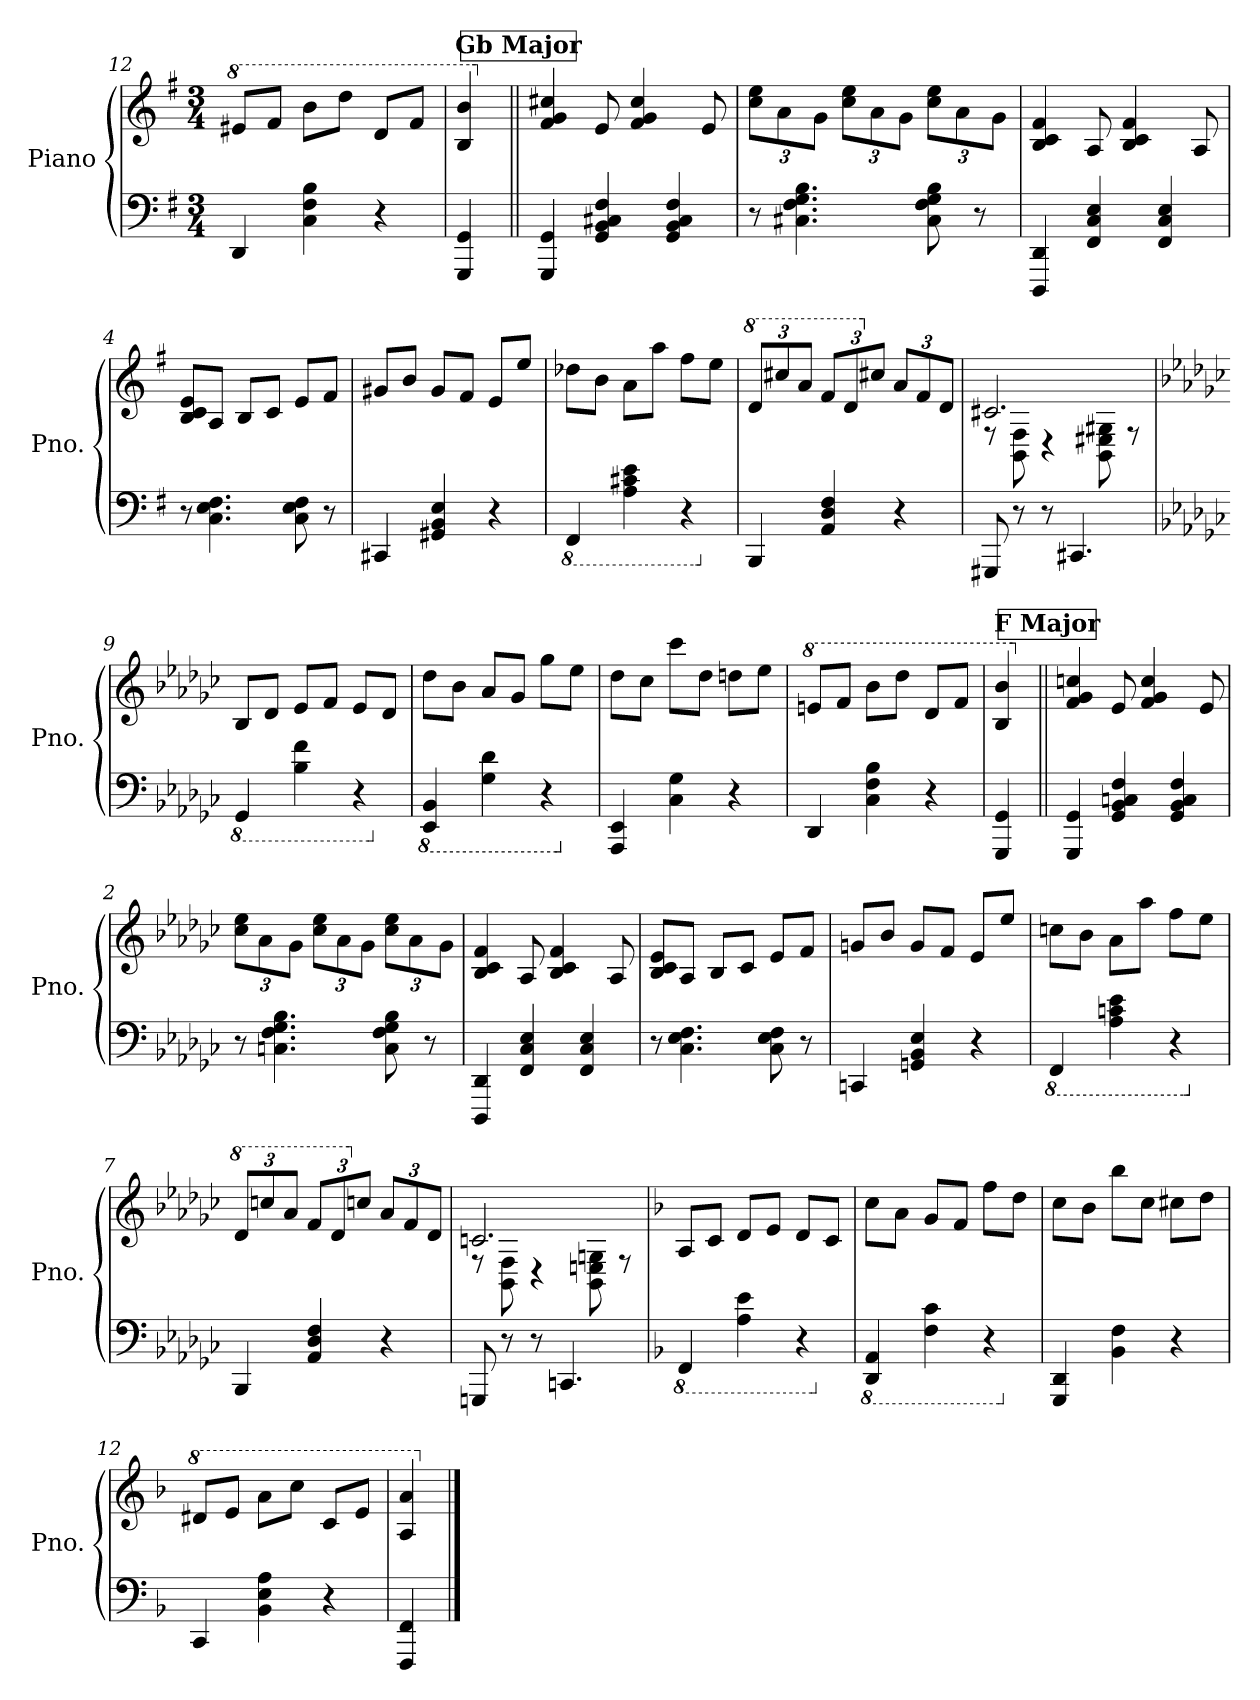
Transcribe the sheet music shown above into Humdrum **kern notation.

**kern	**kern
*part1	*part1
*staff2	*staff1
*I"Piano	*
*I'Pno.	*
*clefF4	*clefG2
*k[f#]	*k[f#]
*M3/4	*M3/4
*	*8va
=12	=12
4DD/	8ee#X/L
.	8ff#/J
4C\ 4F#\ 4B\	8bb\L
.	8ddd\J
4r	8dd/L
.	8ff#/J
=13	=13
4GGG/ 4GG/	4b/ 4bb/
!!LO:LB:g=z
!!LO:REH:place=s1:a:B:fs=14:t=Gb Major
=1||	=1||
*	*X8va
4GGG/ 4GG/	4f#/ 4g/ 4cc#X/
4GG/ 4BB/ 4C#X/ 4F#/	8e/
.	4f#/ 4g/ 4cc#/
4GG/ 4BB/ 4C#/ 4F#/	.
.	8e/
=2	=2
*	*Xbrackettup
8r	12cc\ 12ee\L
.	12a\
4.C#X\ 4.F#\ 4.G\ 4.B\	.
.	12g\J
.	12cc\ 12ee\L
.	12a\
.	12g\J
8C#\ 8F#\ 8G\ 8B\	12cc\ 12ee\L
.	12a\
8r	.
.	12g\J
=3	=3
4DDD/ 4DD/	4B/ 4c/ 4f#/
4FF#/ 4C/ 4E/	8A/
.	4B/ 4c/ 4f#/
4FF#/ 4C/ 4E/	.
.	8A/
=4	=4
8r	8B/ 8c/ 8e/L
4.C\ 4.E\ 4.F#\	8A/J
.	8B/L
.	8c/J
8C\ 8E\ 8F#\	8e/L
8r	8f#/J
!!LO:LB:g=z
=5	=5
4CC#X/	8g#X/L
.	8b/J
4GG#X/ 4BB/ 4E/	8g#/L
.	8f#/J
4r	8e/L
.	8ee/J
=6	=6
*8ba	*
4FFF#/	8dd-X\L
.	8b\J
4AA\ 4C#X\ 4E\	8a\L
.	8aa\J
4r	8ff#\L
.	8ee\J
=7	=7
*X8ba	*
*	*8va
4BBB/	12dd/L
.	12ccc#X/
.	12aa/J
4AA/ 4D/ 4F#/	12ff#/L
.	12dd/
*	*X8va
.	12cc#X/J
4r	12a/L
.	12f#/
.	12d/J
=8	=8
*	*^
8GGG#X/	2.c#X/	8r
8r	.	8BB\ 8F#\
8r	.	4r
4.CC#X/	.	.
.	.	8BB\ 8E#X\ 8G#X\
.	.	8r
*	*v	*v
!!LO:LB:g=z
=9	=9
*k[b-e-a-d-g-c-]	*k[b-e-a-d-g-c-]
*8ba	*
4GGG-/	8B-/L
.	8d-/J
4BB-\ 4F\	8e-/L
.	8f/J
4r	8e-/L
.	8d-/J
=10	=10
*X8ba	*
*8ba	*
4EEE-/ 4BBB-/	8dd-\L
.	8b-\J
4GG-\ 4D-\	8a-/L
.	8g-/J
4r	8gg-\L
.	8ee-\J
=11	=11
*X8ba	*
4AAA-/ 4EE-/	8dd-\L
.	8cc-\J
4C-\ 4G-\	8ccc-\L
.	8dd-\J
4r	8ddn\L
.	8ee-\J
=12	=12
*	*8va
4DD-/	8een/L
.	8ff/J
4C-\ 4F\ 4B-\	8bb-\L
.	8ddd-\J
4r	8dd-/L
.	8ff/J
=13	=13
4GGG-/ 4GG-/	4b-/ 4bb-/
!!LO:LB:g=z
!!LO:REH:place=s1:a:B:fs=14:t=F Major
=1||	=1||
*	*X8va
4GGG-/ 4GG-/	4f/ 4g-/ 4ccn/
4GG-/ 4BB-/ 4Cn/ 4F/	8e-/
.	4f/ 4g-/ 4cc/
4GG-/ 4BB-/ 4C/ 4F/	.
.	8e-/
=2	=2
8r	12cc-\ 12ee-\L
.	12a-\
4.Cn\ 4.F\ 4.G-\ 4.B-\	.
.	12g-\J
.	12cc-\ 12ee-\L
.	12a-\
.	12g-\J
8C\ 8F\ 8G-\ 8B-\	12cc-\ 12ee-\L
.	12a-\
8r	.
.	12g-\J
=3	=3
4DDD-/ 4DD-/	4B-/ 4c-/ 4f/
4FF/ 4C-/ 4E-/	8A-/
.	4B-/ 4c-/ 4f/
4FF/ 4C-/ 4E-/	.
.	8A-/
=4	=4
8r	8B-/ 8c-/ 8e-/L
4.C-\ 4.E-\ 4.F\	8A-/J
.	8B-/L
.	8c-/J
8C-\ 8E-\ 8F\	8e-/L
8r	8f/J
!!LO:LB:g=z
=5	=5
4CCn/	8gn/L
.	8b-/J
4GGn/ 4BB-/ 4E-/	8g/L
.	8f/J
4r	8e-/L
.	8ee-/J
=6	=6
*8ba	*
4FFF/	8ccn\L
.	8b-\J
4AA-\ 4Cn\ 4E-\	8a-\L
.	8aa-\J
4r	8ff\L
.	8ee-\J
=7	=7
*X8ba	*
*	*8va
4BBB-/	12dd-/L
.	12cccn/
.	12aa-/J
4AA-/ 4D-/ 4F/	12ff/L
.	12dd-/
*	*X8va
.	12ccn/J
4r	12a-/L
.	12f/
.	12d-/J
=8	=8
*	*^
8GGGn/	2.cn/	8r
8r	.	8BB-\ 8F\
8r	.	4r
4.CCn/	.	.
.	.	8BB-\ 8En\ 8Gn\
.	.	8r
*	*v	*v
!!LO:PB:g=z
=9	=9
*k[b-]	*k[b-]
*8ba	*
4FFF/	8A/L
.	8c/J
4AA\ 4E\	8d/L
.	8e/J
4r	8d/L
.	8c/J
=10	=10
*X8ba	*
*8ba	*
4DDD/ 4AAA/	8cc\L
.	8a\J
4FF\ 4C\	8g/L
.	8f/J
4r	8ff\L
.	8dd\J
=11	=11
*X8ba	*
4GGG/ 4DD/	8cc\L
.	8b-\J
4BB-\ 4F\	8bb-\L
.	8cc\J
4r	8cc#X\L
.	8dd\J
=12	=12
*	*8va
4CC/	8dd#X/L
.	8ee/J
4BB-\ 4E\ 4A\	8aa\L
.	8ccc\J
4r	8cc/L
.	8ee/J
=13	=13
4FFF/ 4FF/	4a/ 4aa/
*	*X8va
==	==
*-	*-
